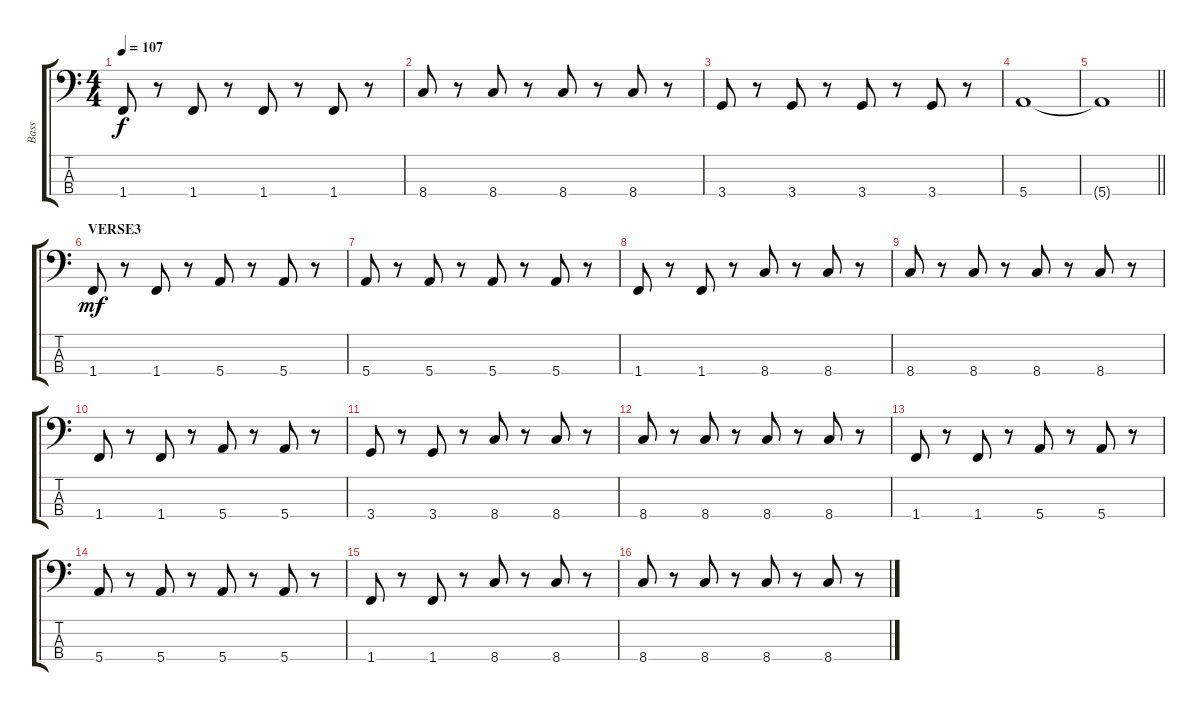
\track ("Bass" "Bass") {instrument electricbassfinger}
\staff {score tabs}
\tuning (G2 D2 A1 E1) {hide}
\ts (4 4)
\tempo 107
\clef f4
\ks c
1.4.8{dy f} r.8 1.4.8 r.8 1.4.8 r.8 1.4.8 r.8 |
8.4.8 r.8 8.4.8 r.8 8.4.8 r.8 8.4.8 r.8 |
3.4.8 r.8 3.4.8 r.8 3.4.8 r.8 3.4.8 r.8 |
5.4.1 |
\barLineRight lightlight
5.4{t}.1 |
\section ("" "VERSE3")
1.4.8{dy mf} r.8 1.4.8 r.8 5.4.8 r.8 5.4.8 r.8 |
5.4.8 r.8 5.4.8 r.8 5.4.8 r.8 5.4.8 r.8 |
1.4.8 r.8 1.4.8 r.8 8.4.8 r.8 8.4.8 r.8 |
8.4.8 r.8 8.4.8 r.8 8.4.8 r.8 8.4.8 r.8 |
1.4.8 r.8 1.4.8 r.8 5.4.8 r.8 5.4.8 r.8 |
3.4.8 r.8 3.4.8 r.8 8.4.8 r.8 8.4.8 r.8 |
8.4.8 r.8 8.4.8 r.8 8.4.8 r.8 8.4.8 r.8 |
1.4.8 r.8 1.4.8 r.8 5.4.8 r.8 5.4.8 r.8 |
5.4.8 r.8 5.4.8 r.8 5.4.8 r.8 5.4.8 r.8 |
1.4.8 r.8 1.4.8 r.8 8.4.8 r.8 8.4.8 r.8 |
8.4.8 r.8 8.4.8 r.8 8.4.8 r.8 8.4.8 r.8
